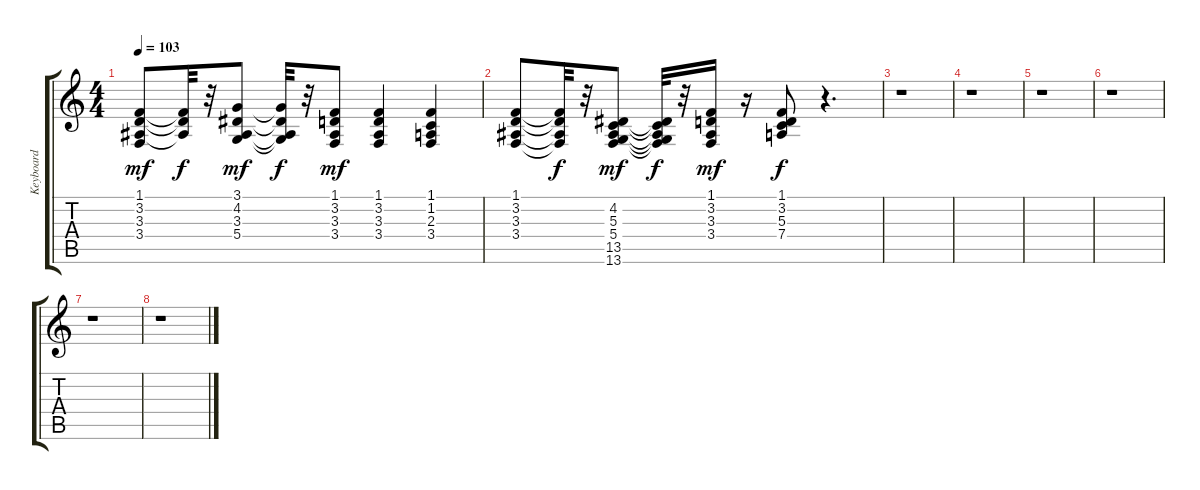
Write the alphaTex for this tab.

\track ("Keyboard" "Keyboard") {instrument electricpiano1}
\staff {score tabs}
\tuning (E4 B3 G3 D3 A2 E2) {hide}
\ts (4 4)
\tempo 103
\clef g2
\ks c
(1.1 3.2 3.3 3.4).8{dy mf} (1.1{t} 3.2{t} 3.3{t}).32{dy f} r.32 (3.1 4.2 3.3 5.4).8{dy mf} (3.1{t} 4.2{t} 3.3{t} 5.4{t}).32{dy f} r.32 (1.1 3.2 3.3 3.4).8{dy mf} (1.1 3.2 3.3 3.4).4 (1.1 1.2 2.3 3.4).4 |
(1.1 3.2 3.3 3.4).8 (1.1{t} 3.2{t} 3.3{t} 3.4{t}).32{dy f} r.32 (4.2 5.3 5.4 13.5 13.6).8{dy mf} (4.2{t} 5.3{t} 5.4{t} 13.5{t} 13.6{t}).32{dy f} r.32 (1.1 3.2 3.3 3.4).16{dy mf} r.16 (1.1 3.2 5.3 7.4).8{dy f} r.4{d} |
r.1 |
r.1 |
r.1 |
r.1 |
r.1 |
r.1
